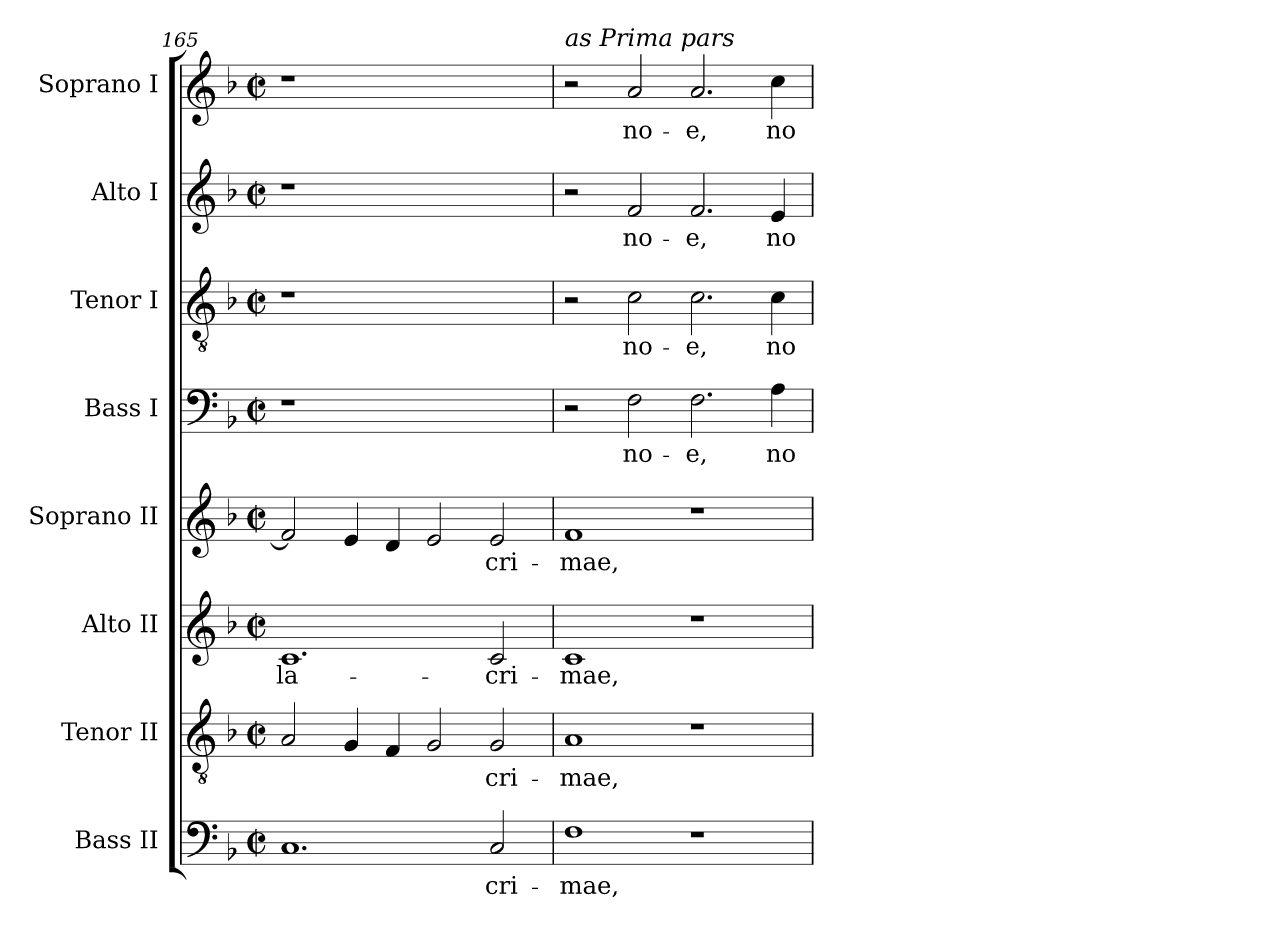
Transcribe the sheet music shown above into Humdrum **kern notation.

**kern	**text	**kern	**text	**kern	**text	**kern	**text	**kern	**text	**kern	**text	**kern	**text	**kern	**text
*part8	*part8	*part7	*part7	*part6	*part6	*part5	*part5	*part4	*part4	*part3	*part3	*part2	*part2	*part1	*part1
*staff8	*staff8	*staff7	*staff7	*staff6	*staff6	*staff5	*staff5	*staff4	*staff4	*staff3	*staff3	*staff2	*staff2	*staff1	*staff1
*I"Bass II	*	*I"Tenor II	*	*I"Alto II	*	*I"Soprano II	*	*I"Bass I	*	*I"Tenor I	*	*I"Alto I	*	*I"Soprano I	*
*I'B. II	*	*I'T. II	*	*I'A. II	*	*	*	*I'B. I	*	*I'T. I	*	*I'A. I	*	*	*
!!LO:PB:g=z
*clefF4	*	*clefGv2	*	*clefG2	*	*clefG2	*	*clefF4	*	*clefGv2	*	*clefG2	*	*clefG2	*
*	*	*ITrd7c12	*	*	*	*	*	*	*	*ITrd7c12	*	*	*	*	*
*k[b-]	*	*k[b-]	*	*k[b-]	*	*k[b-]	*	*k[b-]	*	*k[b-]	*	*k[b-]	*	*k[b-]	*
*F:	*	*F:	*	*F:	*	*F:	*	*F:	*	*F:	*	*F:	*	*F:	*
*M2/2	*	*M2/2	*	*M2/2	*	*M2/2	*	*M2/2	*	*M2/2	*	*M2/2	*	*M2/2	*
*met(c|)	*	*met(c|)	*	*met(c|)	*	*met(c|)	*	*met(c|)	*	*met(c|)	*	*met(c|)	*	*met(c|)	*
=165	=165	=165	=165	=165	=165	=165	=165	=165	=165	=165	=165	=165	=165	=165	=165
!	!	!	!	!	!LO:LY:b:color=#000000	!	!	!LO:N:vis=1	!	!LO:N:vis=1	!	!LO:N:vis=1	!	!LO:N:vis=1	!
1.Ci	.	2AAi/	.	1.ci	la-	2fi/]	.	1r	.	1r	.	1r	.	1r	.
.	.	4GGi/	.	.	.	4ei/	.	.	.	.	.	.	.	.	.
.	.	4FFi/	.	.	.	4di/	.	.	.	.	.	.	.	.	.
.	.	2GGi/	.	.	.	2ei/	.	1ryy	.	1ryy	.	1ryy	.	1ryy	.
!	!LO:LY:b:color=#000000	!	!	!	!	!	!	!	!	!	!	!	!	!	!
!	!	!	!LO:LY:b:color=#000000	!	!	!	!	!	!	!	!	!	!	!	!
!	!	!	!	!	!LO:LY:b:color=#000000	!	!	!	!	!	!	!	!	!	!
!	!	!	!	!	!	!	!LO:LY:b:color=#000000	!	!	!	!	!	!	!	!
2Ci/	-cri-	2GGi/	-cri-	2ci/	-cri-	2ei/	-cri-	.	.	.	.	.	.	.	.
=166	=166	=166	=166	=166	=166	=166	=166	=166	=166	=166	=166	=166	=166	=166	=166
!	!LO:LY:b:color=#000000	!	!	!	!	!	!	!	!	!	!	!	!	!	!
!	!	!	!LO:LY:b:color=#000000	!	!	!	!	!	!	!	!	!	!	!	!
!	!	!	!	!	!LO:LY:b:color=#000000	!	!	!	!	!	!	!	!	!	!
!	!	!	!	!	!	!	!	!	!	!	!	!	!	!LO:TX:a:i:t=as Prima pars	!
!	!	!	!	!	!	!	!LO:LY:b:color=#000000	!	!	!	!	!	!	!	!
1Fi	-mae,	1AAi	-mae,	1ci	-mae,	1fi	-mae,	2r	.	2r	.	2r	.	2r	.
!	!	!	!	!	!	!	!	!	!LO:LY:b:color=#000000	!	!	!	!	!	!
!	!	!	!	!	!	!	!	!	!	!	!LO:LY:b:color=#000000	!	!	!	!
!	!	!	!	!	!	!	!	!	!	!	!	!	!LO:LY:b:color=#000000	!	!
!	!	!	!	!	!	!	!	!	!	!	!	!	!	!	!LO:LY:b:color=#000000
.	.	.	.	.	.	.	.	2Fi\	no-	2Ci\	no-	2fi/	no-	2ai/	no-
!	!	!	!	!	!	!	!	!	!LO:LY:b:color=#000000	!	!	!	!	!	!
!	!	!	!	!	!	!	!	!	!	!	!LO:LY:b:color=#000000	!	!	!	!
!	!	!	!	!	!	!	!	!	!	!	!	!	!LO:LY:b:color=#000000	!	!
!	!	!	!	!	!	!	!	!	!	!	!	!	!	!	!LO:LY:b:color=#000000
1r	.	1r	.	1r	.	1r	.	2.Fi\	-e,	2.Ci\	-e,	2.fi/	-e,	2.ai/	-e,
!	!	!	!	!	!	!	!	!	!LO:LY:b:color=#000000	!	!	!	!	!	!
!	!	!	!	!	!	!	!	!	!	!	!LO:LY:b:color=#000000	!	!	!	!
!	!	!	!	!	!	!	!	!	!	!	!	!	!LO:LY:b:color=#000000	!	!
!	!	!	!	!	!	!	!	!	!	!	!	!	!	!	!LO:LY:b:color=#000000
.	.	.	.	.	.	.	.	4Ai\	no-	4Ci\	no-	4ei/	no-	4cci\	no-
=	=	=	=	=	=	=	=	=	=	=	=	=	=	=	=
*-	*-	*-	*-	*-	*-	*-	*-	*-	*-	*-	*-	*-	*-	*-	*-
